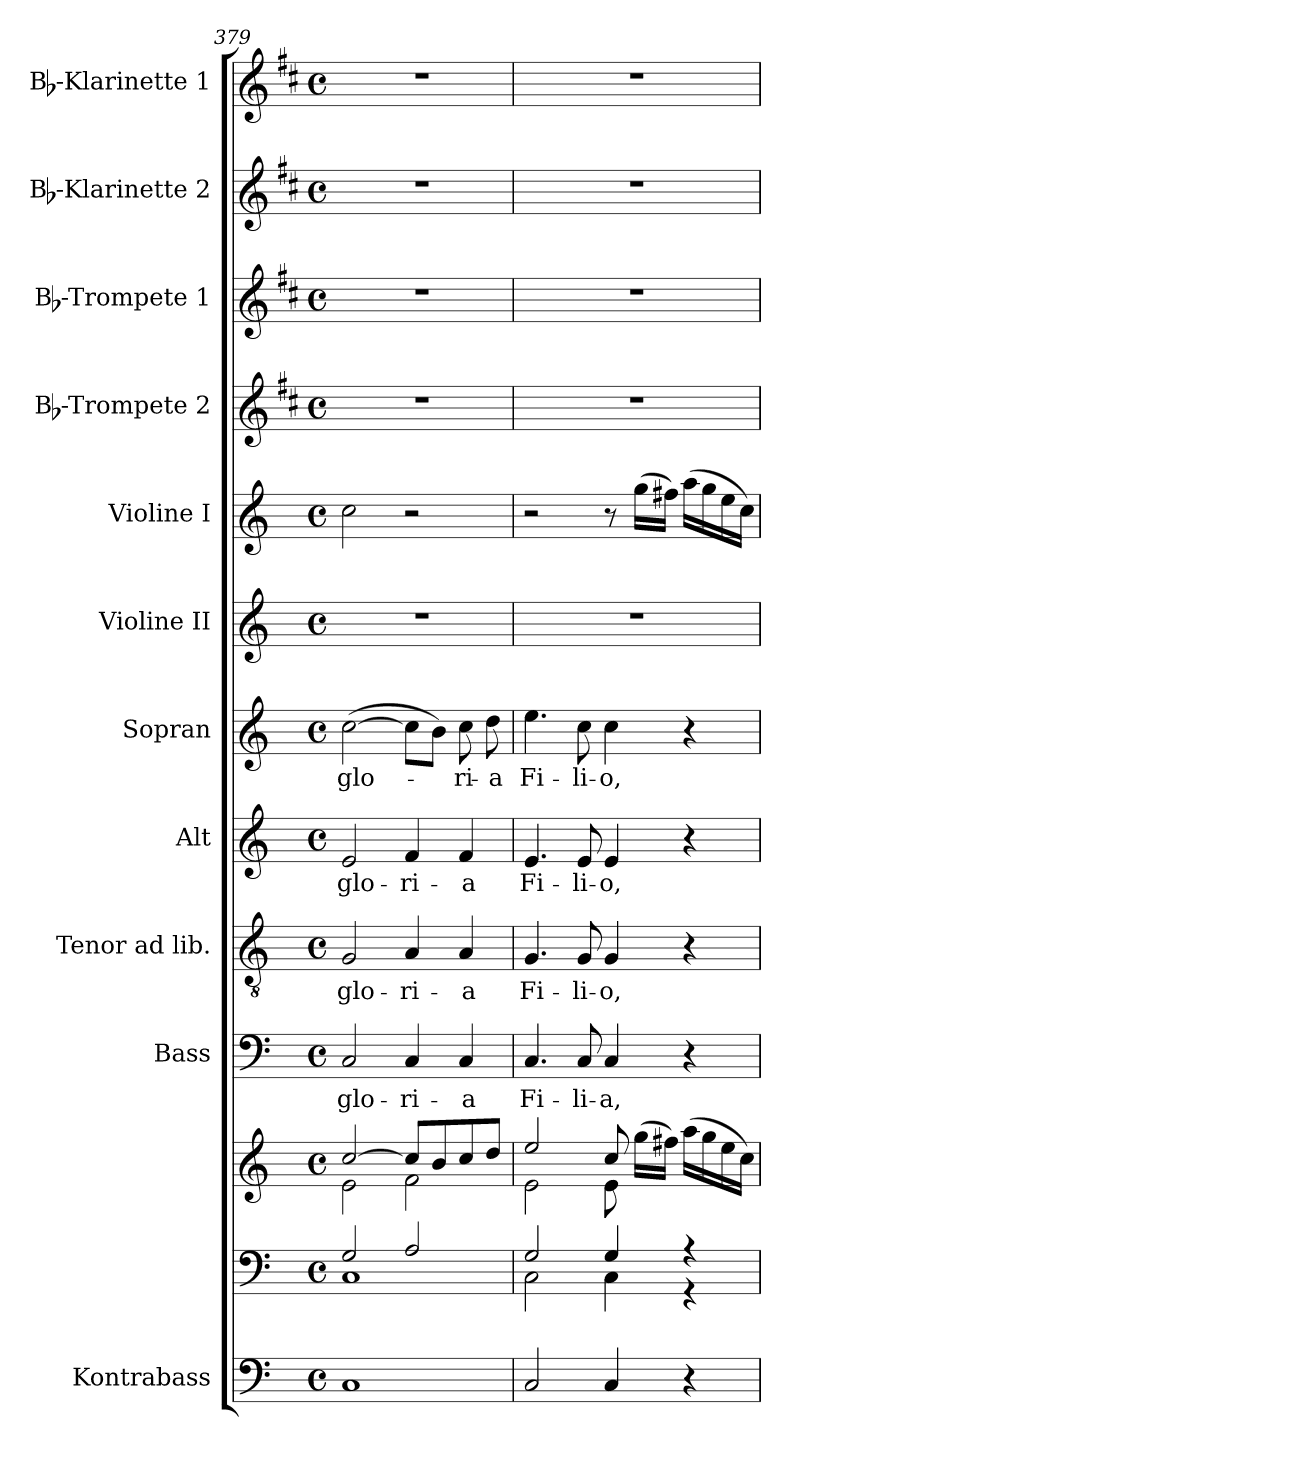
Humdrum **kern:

**kern	**kern	**kern	**kern	**text	**kern	**text	**kern	**text	**kern	**text	**kern	**kern	**kern	**kern	**kern	**kern
*part12	*part11	*part11	*part10	*part10	*part9	*part9	*part8	*part8	*part7	*part7	*part6	*part5	*part4	*part3	*part2	*part1
*staff13	*staff12	*staff11	*staff10	*staff10	*staff9	*staff9	*staff8	*staff8	*staff7	*staff7	*staff6	*staff5	*staff4	*staff3	*staff2	*staff1
*I"Kontrabass	*	*	*I"Bass	*	*I"Tenor ad lib.	*	*I"Alt	*	*I"Sopran	*	*I"Violine II	*I"Violine I	*I"Bb-Trompete 2	*I"Bb-Trompete 1	*I"Bb-Klarinette 2	*I"Bb-Klarinette 1
*I'Kb.	*	*	*I'B.	*	*I'T.	*	*I'A.	*	*I'S.	*	*I'Vl. II	*I'Vl. I	*I'Bb Trp. 2	*I'Bb Trp. 1	*I'Bb Kl. 2	*I'Bb Kl. 1
*clefF4	*clefF4	*clefG2	*clefF4	*	*clefGv2	*	*clefG2	*	*clefG2	*	*clefG2	*clefG2	*clefG2	*clefG2	*clefG2	*clefG2
*ITrd7c12	*	*	*	*	*	*	*	*	*	*	*	*	*ITrd1c2	*ITrd1c2	*ITrd1c2	*ITrd1c2
*k[]	*k[]	*k[]	*k[]	*	*k[]	*	*k[]	*	*k[]	*	*k[]	*k[]	*k[]	*k[]	*k[]	*k[]
*C:	*C:	*C:	*C:	*	*C:	*	*C:	*	*C:	*	*C:	*C:	*C:	*C:	*C:	*C:
*M4/4	*M4/4	*M4/4	*M4/4	*	*M4/4	*	*M4/4	*	*M4/4	*	*M4/4	*M4/4	*M4/4	*M4/4	*M4/4	*M4/4
*met(c)	*met(c)	*met(c)	*met(c)	*	*met(c)	*	*met(c)	*	*met(c)	*	*met(c)	*met(c)	*met(c)	*met(c)	*met(c)	*met(c)
=379	=379	=379	=379	=379	=379	=379	=379	=379	=379	=379	=379	=379	=379	=379	=379	=379
*	*^	*^	*	*	*	*	*	*	*	*	*	*	*	*	*	*
!	!	!	!	!	!	!LO:LY:b	!	!LO:LY:b	!	!LO:LY:b	!	!LO:LY:b	!	!	!	!	!	!
1CC	2G/	1C	[>2cc/	2e\	2C/	glo-	2G/	glo-	2e/	glo-	(>[2cc\	glo-	1r	2cc\	1r	1r	1r	1r
!	!	!	!	!	!	!LO:LY:b	!	!LO:LY:b	!	!LO:LY:b	!	!	!	!	!	!	!	!
.	2A/	.	8cc/L]	2f\	4C/	-ri-	4A/	-ri-	4f/	-ri-	8cc\L]	.	.	2r	.	.	.	.
.	.	.	8b/	.	.	.	.	.	.	.	8b\J)	.	.	.	.	.	.	.
!	!	!	!	!	!	!LO:LY:b	!	!LO:LY:b	!	!LO:LY:b	!	!LO:LY:b	!	!	!	!	!	!
.	.	.	8cc/	.	4C/	-a	4A/	-a	4f/	-a	8cc\	-ri-	.	.	.	.	.	.
!	!	!	!	!	!	!	!	!	!	!	!	!LO:LY:b	!	!	!	!	!	!
.	.	.	8dd/J	.	.	.	.	.	.	.	8dd\	-a	.	.	.	.	.	.
=380	=380	=380	=380	=380	=380	=380	=380	=380	=380	=380	=380	=380	=380	=380	=380	=380	=380	=380
!	!	!	!	!	!	!LO:LY:b	!	!LO:LY:b	!	!LO:LY:b	!	!LO:LY:b	!	!	!	!	!	!
2CC/	2G/	2C\	2ee/	2e\	4.C/	Fi-	4.G/	Fi-	4.e/	Fi-	4.ee\	Fi-	1r	2r	1r	1r	1r	1r
!	!	!	!	!	!	!LO:LY:b	!	!LO:LY:b	!	!LO:LY:b	!	!LO:LY:b	!	!	!	!	!	!
.	.	.	.	.	8C/	-li-	8G/	-li-	8e/	-li-	8cc\	-li-	.	.	.	.	.	.
!	!	!	!	!	!	!LO:LY:b	!	!LO:LY:b	!	!LO:LY:b	!	!LO:LY:b	!	!	!	!	!	!
4CC/	4G/	4C\	8cc/	8e\	4C/	-a,	4G/	-o,	4e/	-o,	4cc\	-o,	.	8r	.	.	.	.
.	.	.	(>16gg\LL	4.ryy	.	.	.	.	.	.	.	.	.	(>16gg\LL	.	.	.	.
.	.	.	16ff#X\JJ)	.	.	.	.	.	.	.	.	.	.	16ff#X\JJ)	.	.	.	.
4r	4r	4r	(>16aa\LL	.	4r	.	4r	.	4r	.	4r	.	.	(>16aa\LL	.	.	.	.
.	.	.	16gg\	.	.	.	.	.	.	.	.	.	.	16gg\	.	.	.	.
.	.	.	16ee\	.	.	.	.	.	.	.	.	.	.	16ee\	.	.	.	.
.	.	.	16cc\JJ)	.	.	.	.	.	.	.	.	.	.	16cc\JJ)	.	.	.	.
*	*v	*v	*	*	*	*	*	*	*	*	*	*	*	*	*	*	*	*
*	*	*v	*v	*	*	*	*	*	*	*	*	*	*	*	*	*	*
=	=	=	=	=	=	=	=	=	=	=	=	=	=	=	=	=
*-	*-	*-	*-	*-	*-	*-	*-	*-	*-	*-	*-	*-	*-	*-	*-	*-
